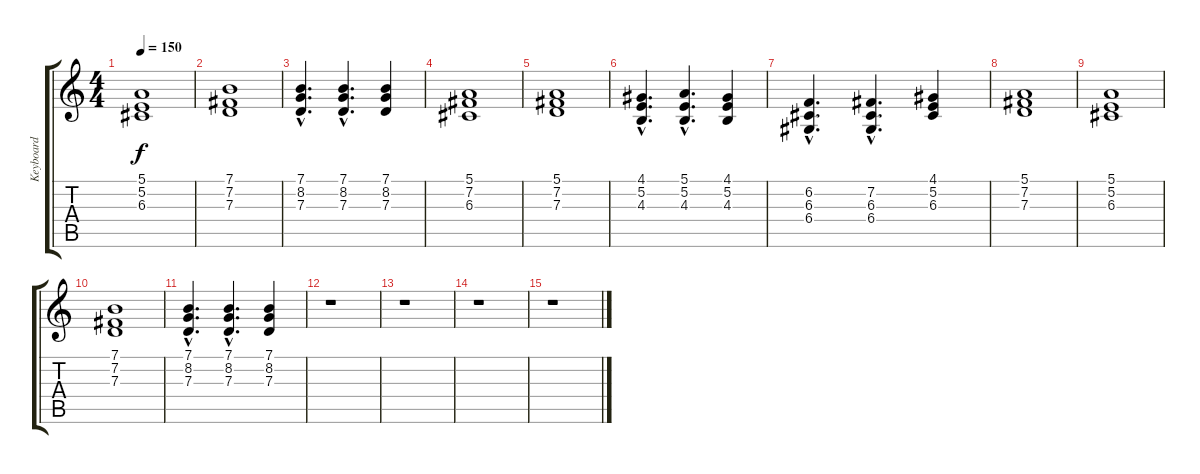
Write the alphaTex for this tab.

\track ("Keyboard" "Keyboard") {instrument churchorgan}
\staff {score tabs}
\tuning (E4 B3 G3 D3 A2 E2) {hide}
\ts (4 4)
\tempo 150
\clef g2
\ks c
(5.1 5.2 6.3).1{dy f} |
(7.1 7.2 7.3).1 |
(7.1{hac} 8.2{hac} 7.3{hac}).4{d} (7.1{hac} 8.2{hac} 7.3{hac}).4{d} (7.1 8.2 7.3).4 |
(5.1 7.2 6.3).1 |
(5.1 7.2 7.3).1 |
(4.1{hac} 5.2{hac} 4.3{hac}).4{d} (5.1{hac} 5.2{hac} 4.3{hac}).4{d} (4.1 5.2 4.3).4 |
(6.2{hac} 6.3{hac} 6.4{hac}).4{d} (7.2{hac} 6.3{hac} 6.4{hac}).4{d} (4.1 5.2 6.3).4 |
(5.1 7.2 7.3).1 |
(5.1 5.2 6.3).1 |
(7.1 7.2 7.3).1 |
(7.1{hac} 8.2{hac} 7.3{hac}).4{d} (7.1{hac} 8.2{hac} 7.3{hac}).4{d} (7.1 8.2 7.3).4 |
r.1 |
r.1 |
r.1 |
r.1
